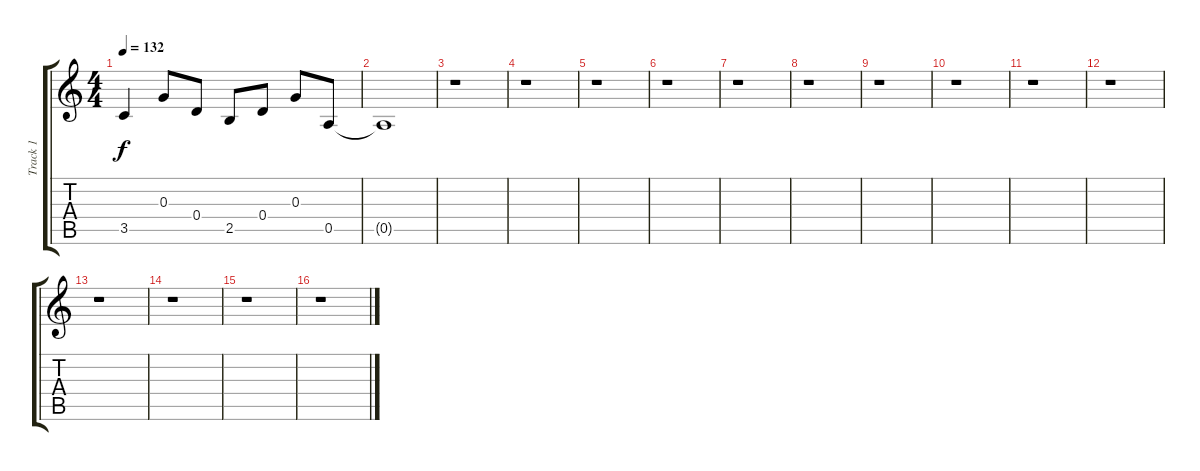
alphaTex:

\track ("Track 1" "Track 1") {instrument acousticguitarnylon}
\staff {score tabs}
\tuning (E4 B3 G3 D3 A2 D2) {hide}
\ts (4 4)
\tempo 132
\clef g2
\ks c
3.5.4{dy f} 0.3.8 0.4.8 2.5.8 0.4.8 0.3.8 0.5.8 |
0.5{t}.1 |
r.1 |
r.1 |
r.1 |
r.1 |
r.1 |
r.1 |
r.1 |
r.1 |
r.1 |
r.1 |
r.1 |
r.1 |
r.1 |
r.1
